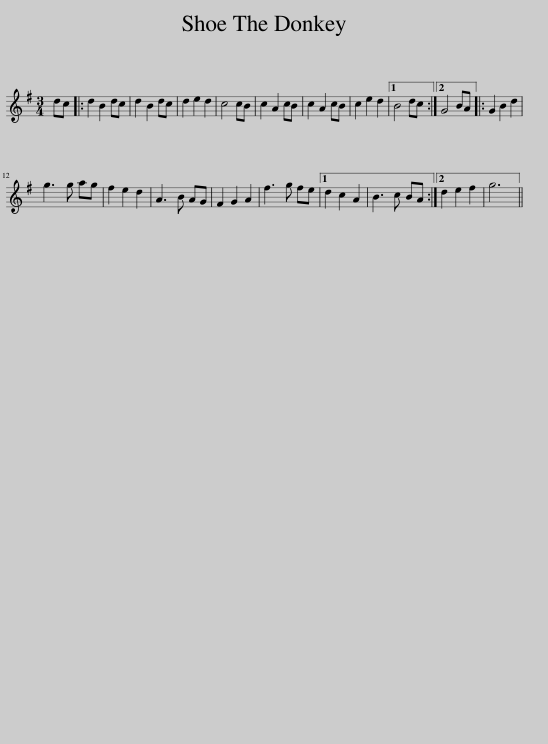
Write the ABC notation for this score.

X:1
L:1/8
M:3/4
I:linebreak $
K:G
V:1 treble
V:1
 dc |: d2 B2 dc | d2 B2 dc | d2 e2 d2 | c4 cB | %5
 c2 A2 cB | c2 A2 cB | c2 e2 d2 |1 B4 dc :|2 G4 BA |: %10
 G2 B2 d2 |$ g3 g ag | f2 e2 d2 | A3 B AG | F2 G2 A2 | %15
 f3 g fe |1 d2 c2 A2 | B3 c BA :|2 d2 e2 f2 | g6 || %20
